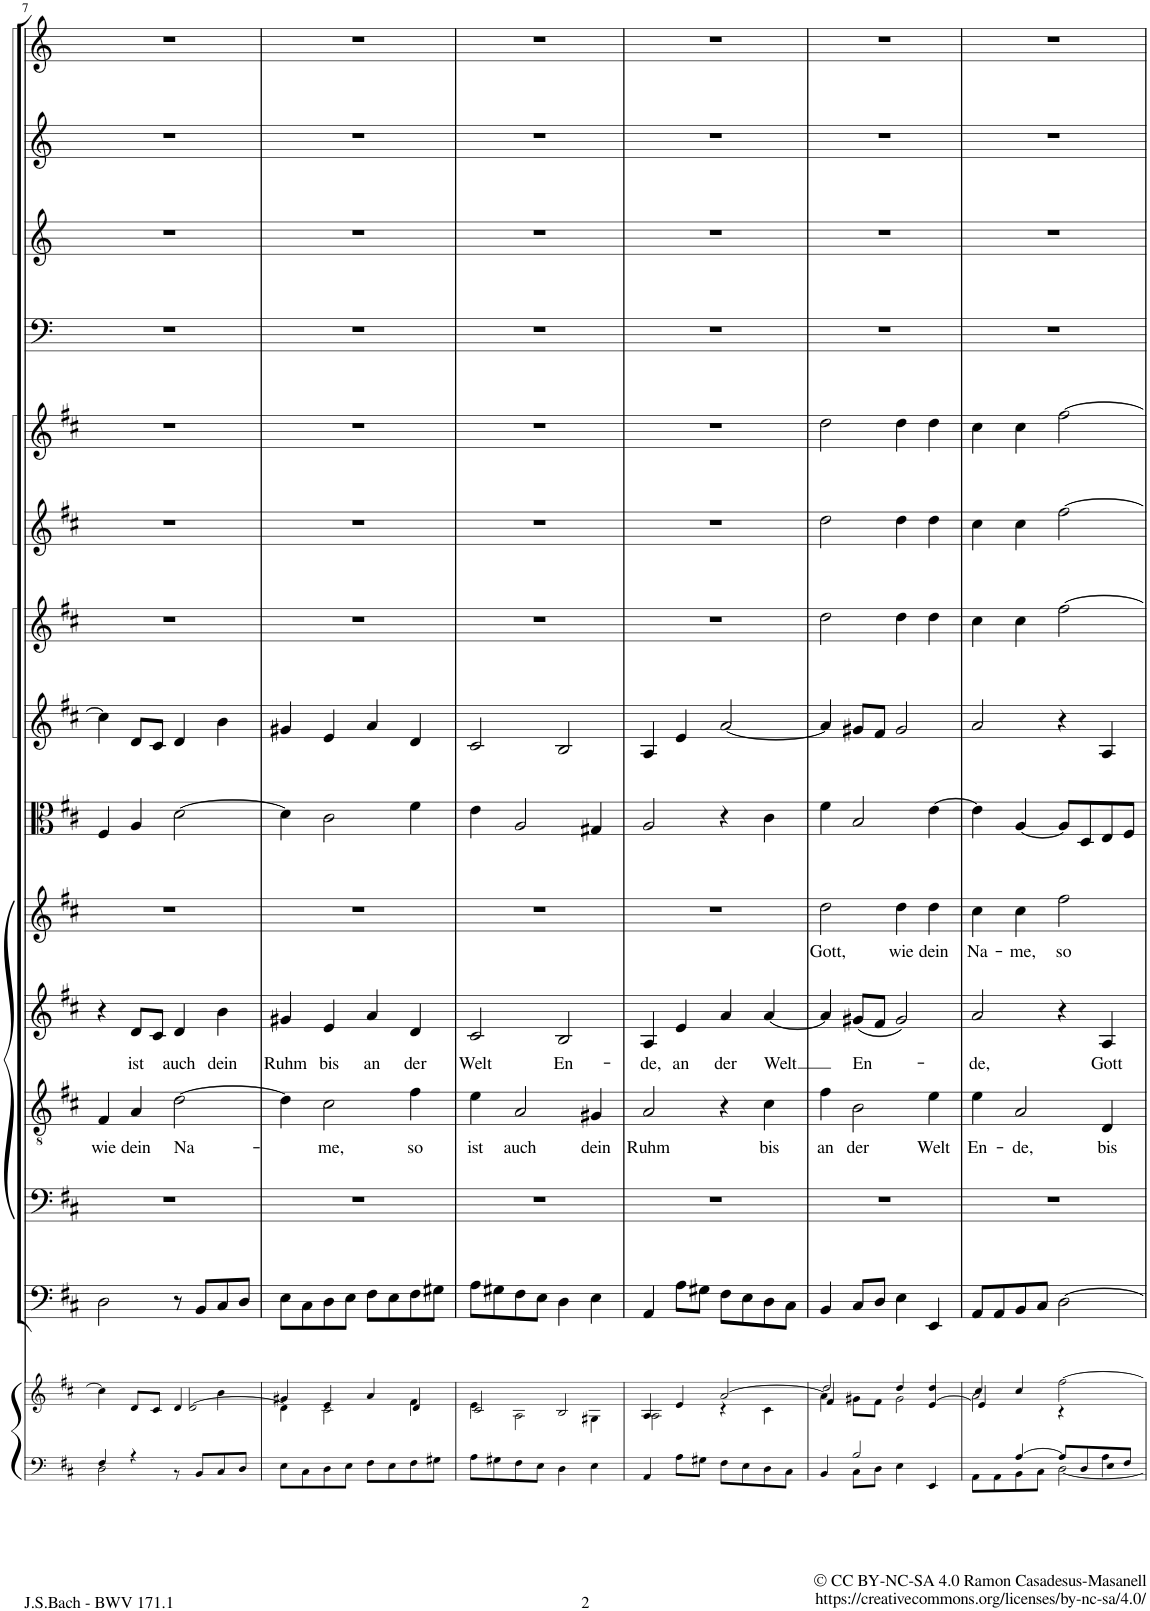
**kern	**kern	**kern	**kern	**kern	**text	**kern	**text	**kern	**text	**kern	**kern	**kern	**kern	**kern	**kern	**kern	**kern	**kern
*part15	*part15	*part14	*part13	*part12	*part12	*part11	*part11	*part10	*part10	*part9	*part8	*part7	*part6	*part5	*part4	*part3	*part2	*part1
*staff16	*staff15	*staff14	*staff13	*staff12	*staff12	*staff11	*staff11	*staff10	*staff10	*staff9	*staff8	*staff7	*staff6	*staff5	*staff4	*staff3	*staff2	*staff1
*I"Piano reduction	*	*I"Continuo	*I"Basso	*I"Tenore	*	*I"Alto	*	*I"Soprano	*	*I"Viola	*I"Violino II	*I"Violino I	*I"Oboe II	*I"Oboe I	*I"Timpani	*I"Tromba III	*I"Tromba II	*I"Tromba I
*I'Pno	*	*	*	*	*	*	*	*	*	*I'Vla	*I'Vln	*I'Vln	*I'Ob	*I'Ob	*I'Timp	*	*	*
!!LO:PB:g=z
*clefF4	*clefG2	*clefF4	*clefF4	*clefGv2	*	*clefG2	*	*clefG2	*	*clefC3	*clefG2	*clefG2	*clefG2	*clefG2	*clefF4	*clefG2	*clefG2	*clefG2
*	*	*	*	*	*	*	*	*	*	*	*	*	*	*	*	*Trd-1c-2	*Trd-1c-2	*Trd-1c-2
*k[f#c#]	*k[f#c#]	*k[f#c#]	*k[f#c#]	*k[f#c#]	*	*k[f#c#]	*	*k[f#c#]	*	*k[f#c#]	*k[f#c#]	*k[f#c#]	*k[f#c#]	*k[f#c#]	*k[]	*k[]	*k[]	*k[]
*M2/2	*M2/2	*M2/2	*M2/2	*M2/2	*	*M2/2	*	*M2/2	*	*M2/2	*M2/2	*M2/2	*M2/2	*M2/2	*M2/2	*M2/2	*M2/2	*M2/2
=7	=7	=7	=7	=7	=7	=7	=7	=7	=7	=7	=7	=7	=7	=7	=7	=7	=7	=7
*^	*^	*	*	*	*	*	*	*	*	*	*	*	*	*	*	*	*	*
!	!	!	!	!	!	!	!LO:LY:b	!	!	!	!	!	!	!	!	!	!	!	!	!
4F#/	2D\	4cc#\]	2ryy	2D\	1r	4F#/	wie	4r	.	1r	.	4F#/	4cc#\]	1r	1r	1r	1r	1r	1r	1r
!	!	!	!	!	!	!	!LO:LY:b	!	!LO:LY:b	!	!	!	!	!	!	!	!	!	!	!
4r	.	8d/L	.	.	.	4A/	dein	8d/L	ist	.	.	4A/	8d/L	.	.	.	.	.	.	.
.	.	8c#/J	.	.	.	.	.	8c#/J	.	.	.	.	8c#/J	.	.	.	.	.	.	.
!	!	!	!	!	!	!	!LO:LY:b	!	!LO:LY:b	!	!	!	!	!	!	!	!	!	!	!
2ryy	8r	4d/	[2d/	8r	.	[2d\	Na-	4d/	auch	.	.	[2d\	4d/	.	.	.	.	.	.	.
.	8BB/L	.	.	8BB/L	.	.	.	.	.	.	.	.	.	.	.	.	.	.	.	.
!	!	!	!	!	!	!	!	!	!LO:LY:b	!	!	!	!	!	!	!	!	!	!	!
.	8C#/	4b\	.	8C#/	.	.	.	4b\	dein	.	.	.	4b\	.	.	.	.	.	.	.
.	8D/J	.	.	8D/J	.	.	.	.	.	.	.	.	.	.	.	.	.	.	.	.
=8	=8	=8	=8	=8	=8	=8	=8	=8	=8	=8	=8	=8	=8	=8	=8	=8	=8	=8	=8	=8
!	!	!	!	!	!	!	!	!	!LO:LY:b	!	!	!	!	!	!	!	!	!	!	!
*v	*v	*	*	*	*	*	*	*	*	*	*	*	*	*	*	*	*	*	*	*
8E\L	4g#X/	4d\]	8E\L	1r	4d\]	.	4g#X/	Ruhm	1r	.	4d\]	4g#X/	1r	1r	1r	1r	1r	1r	1r
8C#\	.	.	8C#\	.	.	.	.	.	.	.	.	.	.	.	.	.	.	.	.
!	!	!	!	!	!	!LO:LY:b	!	!LO:LY:b	!	!	!	!	!	!	!	!	!	!	!
8D\	4e/	2c#\	8D\	.	2c#\	-me,	4e/	bis	.	.	2c#\	4e/	.	.	.	.	.	.	.
8E\J	.	.	8E\J	.	.	.	.	.	.	.	.	.	.	.	.	.	.	.	.
!	!	!	!	!	!	!	!	!LO:LY:b	!	!	!	!	!	!	!	!	!	!	!
8F#\L	4a/	.	8F#\L	.	.	.	4a/	an	.	.	.	4a/	.	.	.	.	.	.	.
8E\	.	.	8E\	.	.	.	.	.	.	.	.	.	.	.	.	.	.	.	.
!	!	!	!	!	!	!LO:LY:b	!	!LO:LY:b	!	!	!	!	!	!	!	!	!	!	!
8F#\	4d/	4f#\	8F#\	.	4f#\	so	4d/	der	.	.	4f#\	4d/	.	.	.	.	.	.	.
8G#X\J	.	.	8G#X\J	.	.	.	.	.	.	.	.	.	.	.	.	.	.	.	.
=9	=9	=9	=9	=9	=9	=9	=9	=9	=9	=9	=9	=9	=9	=9	=9	=9	=9	=9	=9
!	!	!	!	!	!	!LO:LY:b	!	!LO:LY:b	!	!	!	!	!	!	!	!	!	!	!
8A\L	2c#/	4e\	8A\L	1r	4e\	ist	2c#/	Welt	1r	.	4e\	2c#/	1r	1r	1r	1r	1r	1r	1r
8G#X\	.	.	8G#X\	.	.	.	.	.	.	.	.	.	.	.	.	.	.	.	.
!	!	!	!	!	!	!LO:LY:b	!	!	!	!	!	!	!	!	!	!	!	!	!
8F#\	.	2A\	8F#\	.	2A/	auch	.	.	.	.	2A/	.	.	.	.	.	.	.	.
8E\J	.	.	8E\J	.	.	.	.	.	.	.	.	.	.	.	.	.	.	.	.
!	!	!	!	!	!	!	!	!LO:LY:b	!	!	!	!	!	!	!	!	!	!	!
4D\	2B/	.	4D\	.	.	.	2B/	En-	.	.	.	2B/	.	.	.	.	.	.	.
!	!	!	!	!	!	!LO:LY:b	!	!	!	!	!	!	!	!	!	!	!	!	!
4E\	.	4G#X\	4E\	.	4G#X/	dein	.	.	.	.	4G#X/	.	.	.	.	.	.	.	.
=10	=10	=10	=10	=10	=10	=10	=10	=10	=10	=10	=10	=10	=10	=10	=10	=10	=10	=10	=10
!	!	!	!	!	!	!LO:LY:b	!	!LO:LY:b	!	!	!	!	!	!	!	!	!	!	!
4AA/	4A/	2A\	4AA/	1r	2A/	Ruhm	4A/	-de,	1r	.	2A/	4A/	1r	1r	1r	1r	1r	1r	1r
!	!	!	!	!	!	!	!	!LO:LY:b	!	!	!	!	!	!	!	!	!	!	!
8A\L	4e/	.	8A\L	.	.	.	4e/	an	.	.	.	4e/	.	.	.	.	.	.	.
8G#X\J	.	.	8G#X\J	.	.	.	.	.	.	.	.	.	.	.	.	.	.	.	.
!	!	!	!	!	!	!	!	!LO:LY:b	!	!	!	!	!	!	!	!	!	!	!
8F#\L	[2a/	4r	8F#\L	.	4r	.	4a/	der	.	.	4r	[2a/	.	.	.	.	.	.	.
8E\	.	.	8E\	.	.	.	.	.	.	.	.	.	.	.	.	.	.	.	.
!	!	!	!	!	!	!LO:LY:b	!	!LO:LY:b	!	!	!	!	!	!	!	!	!	!	!
8D\	.	4c#\	8D\	.	4c#\	bis	[4a/	Welt	.	.	4c#\	.	.	.	.	.	.	.	.
8C#\J	.	.	8C#\J	.	.	.	.	.	.	.	.	.	.	.	.	.	.	.	.
=11	=11	=11	=11	=11	=11	=11	=11	=11	=11	=11	=11	=11	=11	=11	=11	=11	=11	=11	=11
*^	*	*^	*	*	*	*	*	*	*	*	*	*	*	*	*	*	*	*	*
!	!	!	!	!	!	!	!	!LO:LY:b	!	!	!	!LO:LY:b	!	!	!	!	!	!	!	!	!
4ryy	4BB/	2dd/	4a\]	4f#/	4BB/	1r	4f#\	an	4a/]	.	2dd\	Gott,	4f#\	4a/]	2dd\	2dd\	2dd\	1r	1r	1r	1r
!	!	!	!	!	!	!	!	!LO:LY:b	!	!LO:LY:b	!	!	!	!	!	!	!	!	!	!	!
2B/	8C#\L	.	8g#X\L	2ryy	8C#/L	.	2B\	der	(8g#X/L	En-	.	.	2B/	8g#X/L	.	.	.	.	.	.	.
.	8D\J	.	8f#\J	.	8D/J	.	.	.	8f#/J	.	.	.	.	8f#/J	.	.	.	.	.	.	.
!	!	!	!	!	!	!	!	!	!	!	!	!LO:LY:b	!	!	!	!	!	!	!	!	!
.	4E\	4dd/	2g#\	.	4E\	.	.	.	2g#/)	.	4dd\	wie	.	2g#/	4dd\	4dd\	4dd\	.	.	.	.
!	!	!	!	!	!	!	!	!LO:LY:b	!	!	!	!LO:LY:b	!	!	!	!	!	!	!	!	!
4ryy	4EE/	4dd/	.	[4e/	4EE/	.	4e\	Welt	.	.	4dd\	dein	[4e\	.	4dd\	4dd\	4dd\	.	.	.	.
=12	=12	=12	=12	=12	=12	=12	=12	=12	=12	=12	=12	=12	=12	=12	=12	=12	=12	=12	=12	=12	=12
*	*^	*	*	*	*	*	*	*	*	*	*	*	*	*	*	*	*	*	*	*	*
!	!	!	!	!	!	!	!	!	!LO:LY:b	!	!LO:LY:b	!	!LO:LY:b	!	!	!	!	!	!	!	!	!
2.ryy	4ryy	8AA\L	4cc#/	2a\	4e/]	8AA/L	1r	4e\	En-	2a/	-de,	4cc#\	Na-	4e\]	2a/	4cc#\	4cc#\	4cc#\	1r	1r	1r	1r
.	.	8AA\	.	.	.	8AA/	.	.	.	.	.	.	.	.	.	.	.	.	.	.	.	.
!	!	!	!	!	!	!	!	!	!LO:LY:b	!	!	!	!LO:LY:b	!	!	!	!	!	!	!	!	!
.	[4A/	8BB\	4cc#/	.	2.ryy	8BB/	.	2A/	-de,	.	.	4cc#\	-me,	[4A/	.	4cc#\	4cc#\	4cc#\	.	.	.	.
.	.	8C#\J	.	.	.	8C#/J	.	.	.	.	.	.	.	.	.	.	.	.	.	.	.	.
!	!	!	!	!	!	!	!	!	!	!	!	!	!LO:LY:b	!	!	!	!	!	!	!	!	!
.	8A/L]	[2D\	[>2ff#\	4r	.	[2D\	.	.	.	4r	.	2ff#\	so	8A/L]	4r	[2ff#\	[2ff#\	[2ff#\	.	.	.	.
.	8D/	.	.	.	.	.	.	.	.	.	.	.	.	8D/	.	.	.	.	.	.	.	.
!	!	!	!	!	!	!	!	!	!LO:LY:b	!	!LO:LY:b	!	!	!	!	!	!	!	!	!	!	!
4A\	8E/	.	.	4ryy	.	.	.	4D/	bis	4A/	Gott	.	.	8E/	4A/	.	.	.	.	.	.	.
.	8F#/J	.	.	.	.	.	.	.	.	.	.	.	.	8F#/J	.	.	.	.	.	.	.	.
*v	*v	*v	*	*	*	*	*	*	*	*	*	*	*	*	*	*	*	*	*	*	*	*
*	*v	*v	*v	*	*	*	*	*	*	*	*	*	*	*	*	*	*	*	*	*
=	=	=	=	=	=	=	=	=	=	=	=	=	=	=	=	=	=	=
*-	*-	*-	*-	*-	*-	*-	*-	*-	*-	*-	*-	*-	*-	*-	*-	*-	*-	*-
